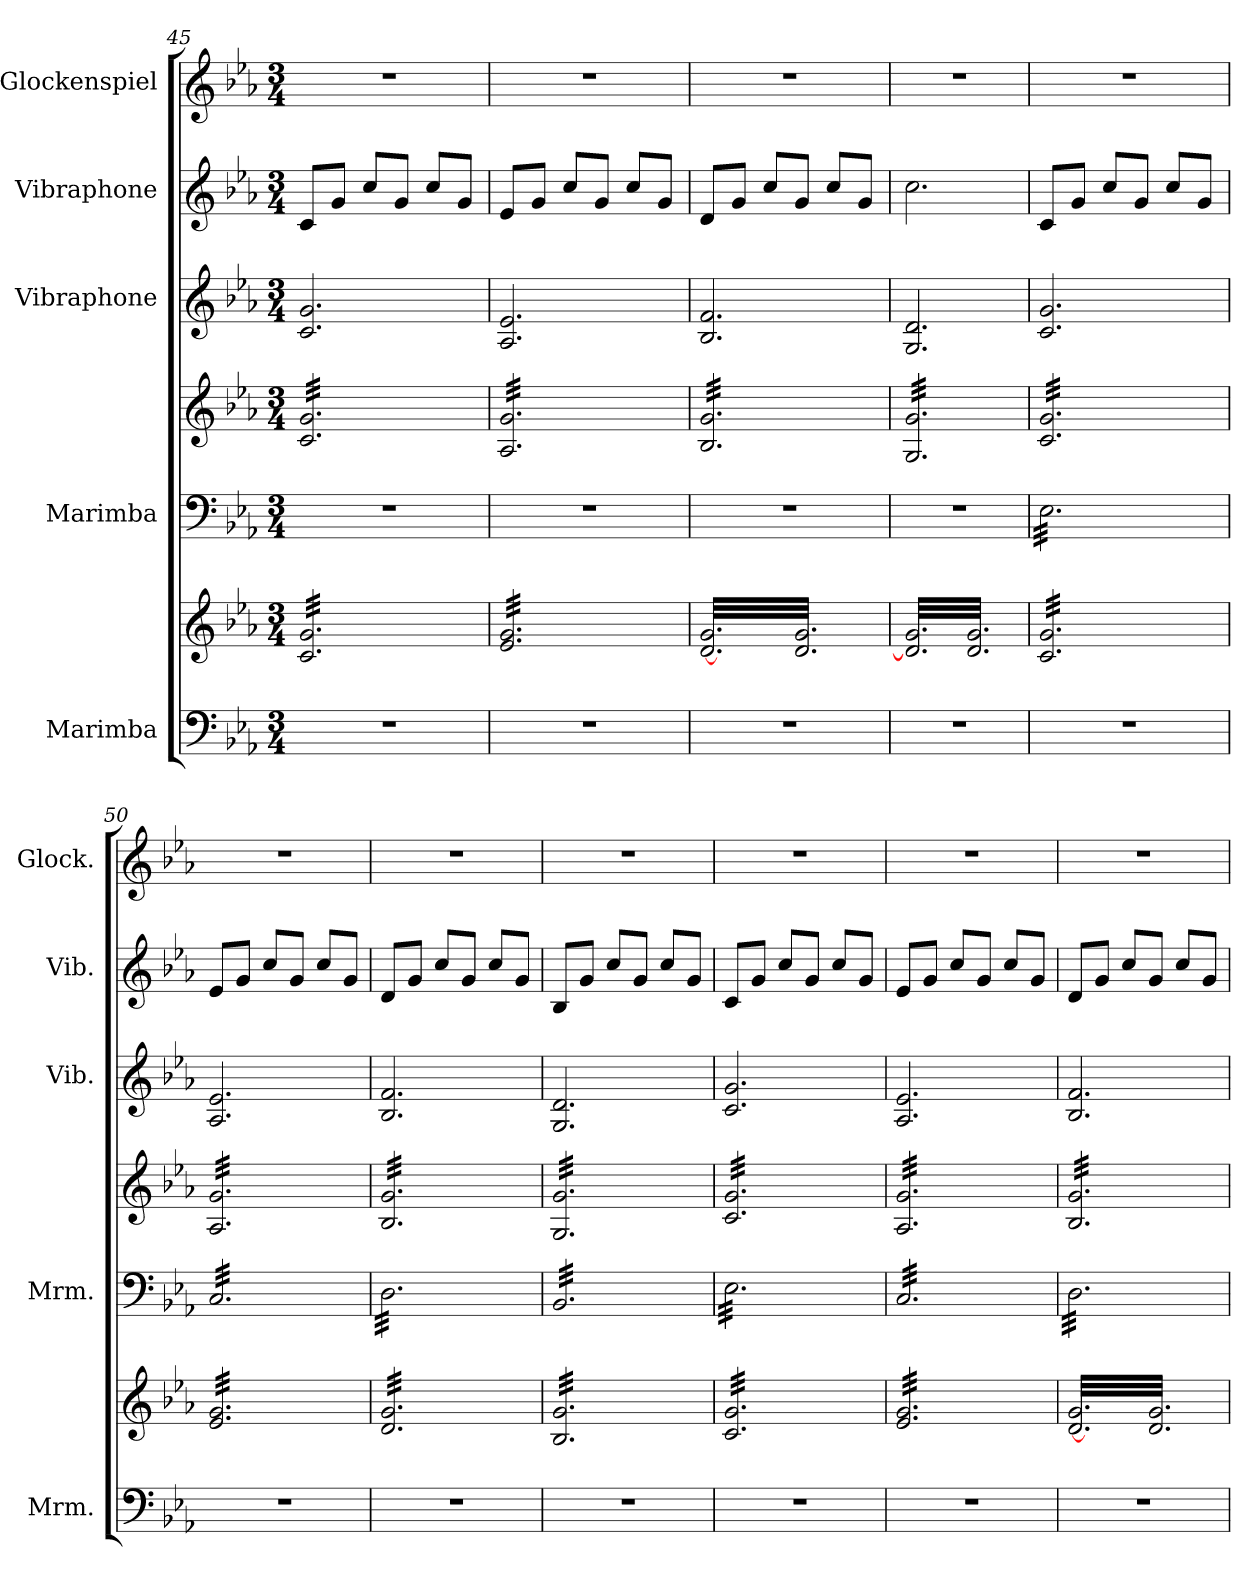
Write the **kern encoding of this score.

**kern	**kern	**kern	**kern	**kern	**kern	**kern
*part5	*part5	*part4	*part4	*part3	*part2	*part1
*staff7	*staff6	*staff5	*staff4	*staff3	*staff2	*staff1
*I"Marimba	*	*I"Marimba	*	*I"Vibraphone	*I"Vibraphone	*I"Glockenspiel
*I'Mrm.	*	*I'Mrm.	*	*I'Vib.	*I'Vib.	*I'Glock.
!!LO:PB:g=z
*clefF4	*clefG2	*clefF4	*clefG2	*clefG2	*clefG2	*clefG2
*	*	*	*	*	*	*ITrd-14c-24
*k[b-e-a-]	*k[b-e-a-]	*k[b-e-a-]	*k[b-e-a-]	*k[b-e-a-]	*k[b-e-a-]	*k[b-e-a-]
*M3/4	*M3/4	*M3/4	*M3/4	*M3/4	*M3/4	*M3/4
=45	=45	=45	=45	=45	=45	=45
*	*tremolo	*	*	*	*	*
*	*	*	*tremolo	*	*	*
2.r	32c/ 32g/LLL	2.r	32c/ 32g/LLL	2.c/ 2.g/	8c/L	2.r
.	32c/ 32g/	.	32c/ 32g/	.	.	.
.	32c/ 32g/	.	32c/ 32g/	.	.	.
.	32c/ 32g/	.	32c/ 32g/	.	.	.
.	32c/ 32g/	.	32c/ 32g/	.	8g/J	.
.	32c/ 32g/	.	32c/ 32g/	.	.	.
.	32c/ 32g/	.	32c/ 32g/	.	.	.
.	32c/ 32g/	.	32c/ 32g/	.	.	.
.	32c/ 32g/	.	32c/ 32g/	.	8cc/L	.
.	32c/ 32g/	.	32c/ 32g/	.	.	.
.	32c/ 32g/	.	32c/ 32g/	.	.	.
.	32c/ 32g/	.	32c/ 32g/	.	.	.
.	32c/ 32g/	.	32c/ 32g/	.	8g/J	.
.	32c/ 32g/	.	32c/ 32g/	.	.	.
.	32c/ 32g/	.	32c/ 32g/	.	.	.
.	32c/ 32g/	.	32c/ 32g/	.	.	.
.	32c/ 32g/	.	32c/ 32g/	.	8cc/L	.
.	32c/ 32g/	.	32c/ 32g/	.	.	.
.	32c/ 32g/	.	32c/ 32g/	.	.	.
.	32c/ 32g/	.	32c/ 32g/	.	.	.
.	32c/ 32g/	.	32c/ 32g/	.	8g/J	.
.	32c/ 32g/	.	32c/ 32g/	.	.	.
.	32c/ 32g/	.	32c/ 32g/	.	.	.
.	32c/ 32g/JJJ	.	32c/ 32g/JJJ	.	.	.
=46	=46	=46	=46	=46	=46	=46
2.r	32e-/ 32g/LLL	2.r	32A-/ 32g/LLL	2.A-/ 2.e-/	8e-/L	2.r
.	32e-/ 32g/	.	32A-/ 32g/	.	.	.
.	32e-/ 32g/	.	32A-/ 32g/	.	.	.
.	32e-/ 32g/	.	32A-/ 32g/	.	.	.
.	32e-/ 32g/	.	32A-/ 32g/	.	8g/J	.
.	32e-/ 32g/	.	32A-/ 32g/	.	.	.
.	32e-/ 32g/	.	32A-/ 32g/	.	.	.
.	32e-/ 32g/	.	32A-/ 32g/	.	.	.
.	32e-/ 32g/	.	32A-/ 32g/	.	8cc/L	.
.	32e-/ 32g/	.	32A-/ 32g/	.	.	.
.	32e-/ 32g/	.	32A-/ 32g/	.	.	.
.	32e-/ 32g/	.	32A-/ 32g/	.	.	.
.	32e-/ 32g/	.	32A-/ 32g/	.	8g/J	.
.	32e-/ 32g/	.	32A-/ 32g/	.	.	.
.	32e-/ 32g/	.	32A-/ 32g/	.	.	.
.	32e-/ 32g/	.	32A-/ 32g/	.	.	.
.	32e-/ 32g/	.	32A-/ 32g/	.	8cc/L	.
.	32e-/ 32g/	.	32A-/ 32g/	.	.	.
.	32e-/ 32g/	.	32A-/ 32g/	.	.	.
.	32e-/ 32g/	.	32A-/ 32g/	.	.	.
.	32e-/ 32g/	.	32A-/ 32g/	.	8g/J	.
.	32e-/ 32g/	.	32A-/ 32g/	.	.	.
.	32e-/ 32g/	.	32A-/ 32g/	.	.	.
.	32e-/ 32g/JJJ	.	32A-/ 32g/JJJ	.	.	.
=47	=47	=47	=47	=47	=47	=47
2.r	[32d/ 32g/LLL	2.r	32B-/ 32g/LLL	2.B-/ 2.f/	8d/L	2.r
.	32d/ 32g/	.	32B-/ 32g/	.	.	.
.	32d/ 32g/	.	32B-/ 32g/	.	.	.
.	32d/ 32g/	.	32B-/ 32g/	.	.	.
.	32d/ 32g/	.	32B-/ 32g/	.	8g/J	.
.	32d/ 32g/	.	32B-/ 32g/	.	.	.
.	32d/ 32g/	.	32B-/ 32g/	.	.	.
.	32d/ 32g/	.	32B-/ 32g/	.	.	.
.	32d/ 32g/	.	32B-/ 32g/	.	8cc/L	.
.	32d/ 32g/	.	32B-/ 32g/	.	.	.
.	32d/ 32g/	.	32B-/ 32g/	.	.	.
.	32d/ 32g/	.	32B-/ 32g/	.	.	.
.	32d/ 32g/	.	32B-/ 32g/	.	8g/J	.
.	32d/ 32g/	.	32B-/ 32g/	.	.	.
.	32d/ 32g/	.	32B-/ 32g/	.	.	.
.	32d/ 32g/	.	32B-/ 32g/	.	.	.
.	32d/ 32g/	.	32B-/ 32g/	.	8cc/L	.
.	32d/ 32g/	.	32B-/ 32g/	.	.	.
.	32d/ 32g/	.	32B-/ 32g/	.	.	.
.	32d/ 32g/	.	32B-/ 32g/	.	.	.
.	32d/ 32g/	.	32B-/ 32g/	.	8g/J	.
.	32d/ 32g/	.	32B-/ 32g/	.	.	.
.	32d/ 32g/	.	32B-/ 32g/	.	.	.
.	32d/ 32g/JJJ	.	32B-/ 32g/JJJ	.	.	.
=48	=48	=48	=48	=48	=48	=48
2.r	32d/] 32g/LLL	2.r	32G/ 32g/LLL	2.G/ 2.d/	2.cc\	2.r
.	32d/ 32g/	.	32G/ 32g/	.	.	.
.	32d/ 32g/	.	32G/ 32g/	.	.	.
.	32d/ 32g/	.	32G/ 32g/	.	.	.
.	32d/ 32g/	.	32G/ 32g/	.	.	.
.	32d/ 32g/	.	32G/ 32g/	.	.	.
.	32d/ 32g/	.	32G/ 32g/	.	.	.
.	32d/ 32g/	.	32G/ 32g/	.	.	.
.	32d/ 32g/	.	32G/ 32g/	.	.	.
.	32d/ 32g/	.	32G/ 32g/	.	.	.
.	32d/ 32g/	.	32G/ 32g/	.	.	.
.	32d/ 32g/	.	32G/ 32g/	.	.	.
.	32d/ 32g/	.	32G/ 32g/	.	.	.
.	32d/ 32g/	.	32G/ 32g/	.	.	.
.	32d/ 32g/	.	32G/ 32g/	.	.	.
.	32d/ 32g/	.	32G/ 32g/	.	.	.
.	32d/ 32g/	.	32G/ 32g/	.	.	.
.	32d/ 32g/	.	32G/ 32g/	.	.	.
.	32d/ 32g/	.	32G/ 32g/	.	.	.
.	32d/ 32g/	.	32G/ 32g/	.	.	.
.	32d/ 32g/	.	32G/ 32g/	.	.	.
.	32d/ 32g/	.	32G/ 32g/	.	.	.
.	32d/ 32g/	.	32G/ 32g/	.	.	.
.	32d/ 32g/JJJ	.	32G/ 32g/JJJ	.	.	.
=49	=49	=49	=49	=49	=49	=49
*	*	*tremolo	*	*	*	*
2.r	32c/ 32g/LLL	32E-\LLL	32c/ 32g/LLL	2.c/ 2.g/	8c/L	2.r
.	32c/ 32g/	32E-\	32c/ 32g/	.	.	.
.	32c/ 32g/	32E-\	32c/ 32g/	.	.	.
.	32c/ 32g/	32E-\	32c/ 32g/	.	.	.
.	32c/ 32g/	32E-\	32c/ 32g/	.	8g/J	.
.	32c/ 32g/	32E-\	32c/ 32g/	.	.	.
.	32c/ 32g/	32E-\	32c/ 32g/	.	.	.
.	32c/ 32g/	32E-\	32c/ 32g/	.	.	.
.	32c/ 32g/	32E-\	32c/ 32g/	.	8cc/L	.
.	32c/ 32g/	32E-\	32c/ 32g/	.	.	.
.	32c/ 32g/	32E-\	32c/ 32g/	.	.	.
.	32c/ 32g/	32E-\	32c/ 32g/	.	.	.
.	32c/ 32g/	32E-\	32c/ 32g/	.	8g/J	.
.	32c/ 32g/	32E-\	32c/ 32g/	.	.	.
.	32c/ 32g/	32E-\	32c/ 32g/	.	.	.
.	32c/ 32g/	32E-\	32c/ 32g/	.	.	.
.	32c/ 32g/	32E-\	32c/ 32g/	.	8cc/L	.
.	32c/ 32g/	32E-\	32c/ 32g/	.	.	.
.	32c/ 32g/	32E-\	32c/ 32g/	.	.	.
.	32c/ 32g/	32E-\	32c/ 32g/	.	.	.
.	32c/ 32g/	32E-\	32c/ 32g/	.	8g/J	.
.	32c/ 32g/	32E-\	32c/ 32g/	.	.	.
.	32c/ 32g/	32E-\	32c/ 32g/	.	.	.
.	32c/ 32g/JJJ	32E-\JJJ	32c/ 32g/JJJ	.	.	.
=50	=50	=50	=50	=50	=50	=50
2.r	32e-/ 32g/LLL	32C/LLL	32A-/ 32g/LLL	2.A-/ 2.e-/	8e-/L	2.r
.	32e-/ 32g/	32C/	32A-/ 32g/	.	.	.
.	32e-/ 32g/	32C/	32A-/ 32g/	.	.	.
.	32e-/ 32g/	32C/	32A-/ 32g/	.	.	.
.	32e-/ 32g/	32C/	32A-/ 32g/	.	8g/J	.
.	32e-/ 32g/	32C/	32A-/ 32g/	.	.	.
.	32e-/ 32g/	32C/	32A-/ 32g/	.	.	.
.	32e-/ 32g/	32C/	32A-/ 32g/	.	.	.
.	32e-/ 32g/	32C/	32A-/ 32g/	.	8cc/L	.
.	32e-/ 32g/	32C/	32A-/ 32g/	.	.	.
.	32e-/ 32g/	32C/	32A-/ 32g/	.	.	.
.	32e-/ 32g/	32C/	32A-/ 32g/	.	.	.
.	32e-/ 32g/	32C/	32A-/ 32g/	.	8g/J	.
.	32e-/ 32g/	32C/	32A-/ 32g/	.	.	.
.	32e-/ 32g/	32C/	32A-/ 32g/	.	.	.
.	32e-/ 32g/	32C/	32A-/ 32g/	.	.	.
.	32e-/ 32g/	32C/	32A-/ 32g/	.	8cc/L	.
.	32e-/ 32g/	32C/	32A-/ 32g/	.	.	.
.	32e-/ 32g/	32C/	32A-/ 32g/	.	.	.
.	32e-/ 32g/	32C/	32A-/ 32g/	.	.	.
.	32e-/ 32g/	32C/	32A-/ 32g/	.	8g/J	.
.	32e-/ 32g/	32C/	32A-/ 32g/	.	.	.
.	32e-/ 32g/	32C/	32A-/ 32g/	.	.	.
.	32e-/ 32g/JJJ	32C/JJJ	32A-/ 32g/JJJ	.	.	.
=51	=51	=51	=51	=51	=51	=51
2.r	32d/ 32g/LLL	32D\LLL	32B-/ 32g/LLL	2.B-/ 2.f/	8d/L	2.r
.	32d/ 32g/	32D\	32B-/ 32g/	.	.	.
.	32d/ 32g/	32D\	32B-/ 32g/	.	.	.
.	32d/ 32g/	32D\	32B-/ 32g/	.	.	.
.	32d/ 32g/	32D\	32B-/ 32g/	.	8g/J	.
.	32d/ 32g/	32D\	32B-/ 32g/	.	.	.
.	32d/ 32g/	32D\	32B-/ 32g/	.	.	.
.	32d/ 32g/	32D\	32B-/ 32g/	.	.	.
.	32d/ 32g/	32D\	32B-/ 32g/	.	8cc/L	.
.	32d/ 32g/	32D\	32B-/ 32g/	.	.	.
.	32d/ 32g/	32D\	32B-/ 32g/	.	.	.
.	32d/ 32g/	32D\	32B-/ 32g/	.	.	.
.	32d/ 32g/	32D\	32B-/ 32g/	.	8g/J	.
.	32d/ 32g/	32D\	32B-/ 32g/	.	.	.
.	32d/ 32g/	32D\	32B-/ 32g/	.	.	.
.	32d/ 32g/	32D\	32B-/ 32g/	.	.	.
.	32d/ 32g/	32D\	32B-/ 32g/	.	8cc/L	.
.	32d/ 32g/	32D\	32B-/ 32g/	.	.	.
.	32d/ 32g/	32D\	32B-/ 32g/	.	.	.
.	32d/ 32g/	32D\	32B-/ 32g/	.	.	.
.	32d/ 32g/	32D\	32B-/ 32g/	.	8g/J	.
.	32d/ 32g/	32D\	32B-/ 32g/	.	.	.
.	32d/ 32g/	32D\	32B-/ 32g/	.	.	.
.	32d/ 32g/JJJ	32D\JJJ	32B-/ 32g/JJJ	.	.	.
=52	=52	=52	=52	=52	=52	=52
2.r	32B-/ 32g/LLL	32BB-/LLL	32G/ 32g/LLL	2.G/ 2.d/	8B-/L	2.r
.	32B-/ 32g/	32BB-/	32G/ 32g/	.	.	.
.	32B-/ 32g/	32BB-/	32G/ 32g/	.	.	.
.	32B-/ 32g/	32BB-/	32G/ 32g/	.	.	.
.	32B-/ 32g/	32BB-/	32G/ 32g/	.	8g/J	.
.	32B-/ 32g/	32BB-/	32G/ 32g/	.	.	.
.	32B-/ 32g/	32BB-/	32G/ 32g/	.	.	.
.	32B-/ 32g/	32BB-/	32G/ 32g/	.	.	.
.	32B-/ 32g/	32BB-/	32G/ 32g/	.	8cc/L	.
.	32B-/ 32g/	32BB-/	32G/ 32g/	.	.	.
.	32B-/ 32g/	32BB-/	32G/ 32g/	.	.	.
.	32B-/ 32g/	32BB-/	32G/ 32g/	.	.	.
.	32B-/ 32g/	32BB-/	32G/ 32g/	.	8g/J	.
.	32B-/ 32g/	32BB-/	32G/ 32g/	.	.	.
.	32B-/ 32g/	32BB-/	32G/ 32g/	.	.	.
.	32B-/ 32g/	32BB-/	32G/ 32g/	.	.	.
.	32B-/ 32g/	32BB-/	32G/ 32g/	.	8cc/L	.
.	32B-/ 32g/	32BB-/	32G/ 32g/	.	.	.
.	32B-/ 32g/	32BB-/	32G/ 32g/	.	.	.
.	32B-/ 32g/	32BB-/	32G/ 32g/	.	.	.
.	32B-/ 32g/	32BB-/	32G/ 32g/	.	8g/J	.
.	32B-/ 32g/	32BB-/	32G/ 32g/	.	.	.
.	32B-/ 32g/	32BB-/	32G/ 32g/	.	.	.
.	32B-/ 32g/JJJ	32BB-/JJJ	32G/ 32g/JJJ	.	.	.
=53	=53	=53	=53	=53	=53	=53
2.r	32c/ 32g/LLL	32E-\LLL	32c/ 32g/LLL	2.c/ 2.g/	8c/L	2.r
.	32c/ 32g/	32E-\	32c/ 32g/	.	.	.
.	32c/ 32g/	32E-\	32c/ 32g/	.	.	.
.	32c/ 32g/	32E-\	32c/ 32g/	.	.	.
.	32c/ 32g/	32E-\	32c/ 32g/	.	8g/J	.
.	32c/ 32g/	32E-\	32c/ 32g/	.	.	.
.	32c/ 32g/	32E-\	32c/ 32g/	.	.	.
.	32c/ 32g/	32E-\	32c/ 32g/	.	.	.
.	32c/ 32g/	32E-\	32c/ 32g/	.	8cc/L	.
.	32c/ 32g/	32E-\	32c/ 32g/	.	.	.
.	32c/ 32g/	32E-\	32c/ 32g/	.	.	.
.	32c/ 32g/	32E-\	32c/ 32g/	.	.	.
.	32c/ 32g/	32E-\	32c/ 32g/	.	8g/J	.
.	32c/ 32g/	32E-\	32c/ 32g/	.	.	.
.	32c/ 32g/	32E-\	32c/ 32g/	.	.	.
.	32c/ 32g/	32E-\	32c/ 32g/	.	.	.
.	32c/ 32g/	32E-\	32c/ 32g/	.	8cc/L	.
.	32c/ 32g/	32E-\	32c/ 32g/	.	.	.
.	32c/ 32g/	32E-\	32c/ 32g/	.	.	.
.	32c/ 32g/	32E-\	32c/ 32g/	.	.	.
.	32c/ 32g/	32E-\	32c/ 32g/	.	8g/J	.
.	32c/ 32g/	32E-\	32c/ 32g/	.	.	.
.	32c/ 32g/	32E-\	32c/ 32g/	.	.	.
.	32c/ 32g/JJJ	32E-\JJJ	32c/ 32g/JJJ	.	.	.
=54	=54	=54	=54	=54	=54	=54
2.r	32e-/ 32g/LLL	32C/LLL	32A-/ 32g/LLL	2.A-/ 2.e-/	8e-/L	2.r
.	32e-/ 32g/	32C/	32A-/ 32g/	.	.	.
.	32e-/ 32g/	32C/	32A-/ 32g/	.	.	.
.	32e-/ 32g/	32C/	32A-/ 32g/	.	.	.
.	32e-/ 32g/	32C/	32A-/ 32g/	.	8g/J	.
.	32e-/ 32g/	32C/	32A-/ 32g/	.	.	.
.	32e-/ 32g/	32C/	32A-/ 32g/	.	.	.
.	32e-/ 32g/	32C/	32A-/ 32g/	.	.	.
.	32e-/ 32g/	32C/	32A-/ 32g/	.	8cc/L	.
.	32e-/ 32g/	32C/	32A-/ 32g/	.	.	.
.	32e-/ 32g/	32C/	32A-/ 32g/	.	.	.
.	32e-/ 32g/	32C/	32A-/ 32g/	.	.	.
.	32e-/ 32g/	32C/	32A-/ 32g/	.	8g/J	.
.	32e-/ 32g/	32C/	32A-/ 32g/	.	.	.
.	32e-/ 32g/	32C/	32A-/ 32g/	.	.	.
.	32e-/ 32g/	32C/	32A-/ 32g/	.	.	.
.	32e-/ 32g/	32C/	32A-/ 32g/	.	8cc/L	.
.	32e-/ 32g/	32C/	32A-/ 32g/	.	.	.
.	32e-/ 32g/	32C/	32A-/ 32g/	.	.	.
.	32e-/ 32g/	32C/	32A-/ 32g/	.	.	.
.	32e-/ 32g/	32C/	32A-/ 32g/	.	8g/J	.
.	32e-/ 32g/	32C/	32A-/ 32g/	.	.	.
.	32e-/ 32g/	32C/	32A-/ 32g/	.	.	.
.	32e-/ 32g/JJJ	32C/JJJ	32A-/ 32g/JJJ	.	.	.
!!LO:PB:g=z
=55	=55	=55	=55	=55	=55	=55
2.r	[32d/ 32g/LLL	32D\LLL	32B-/ 32g/LLL	2.B-/ 2.f/	8d/L	2.r
.	32d/ 32g/	32D\	32B-/ 32g/	.	.	.
.	32d/ 32g/	32D\	32B-/ 32g/	.	.	.
.	32d/ 32g/	32D\	32B-/ 32g/	.	.	.
.	32d/ 32g/	32D\	32B-/ 32g/	.	8g/J	.
.	32d/ 32g/	32D\	32B-/ 32g/	.	.	.
.	32d/ 32g/	32D\	32B-/ 32g/	.	.	.
.	32d/ 32g/	32D\	32B-/ 32g/	.	.	.
.	32d/ 32g/	32D\	32B-/ 32g/	.	8cc/L	.
.	32d/ 32g/	32D\	32B-/ 32g/	.	.	.
.	32d/ 32g/	32D\	32B-/ 32g/	.	.	.
.	32d/ 32g/	32D\	32B-/ 32g/	.	.	.
.	32d/ 32g/	32D\	32B-/ 32g/	.	8g/J	.
.	32d/ 32g/	32D\	32B-/ 32g/	.	.	.
.	32d/ 32g/	32D\	32B-/ 32g/	.	.	.
.	32d/ 32g/	32D\	32B-/ 32g/	.	.	.
.	32d/ 32g/	32D\	32B-/ 32g/	.	8cc/L	.
.	32d/ 32g/	32D\	32B-/ 32g/	.	.	.
.	32d/ 32g/	32D\	32B-/ 32g/	.	.	.
.	32d/ 32g/	32D\	32B-/ 32g/	.	.	.
.	32d/ 32g/	32D\	32B-/ 32g/	.	8g/J	.
.	32d/ 32g/	32D\	32B-/ 32g/	.	.	.
.	32d/ 32g/	32D\	32B-/ 32g/	.	.	.
.	32d/ 32g/JJJ	32D\JJJ	32B-/ 32g/JJJ	.	.	.
*	*	*	*Xtremolo	*	*	*
*	*	*Xtremolo	*	*	*	*
*	*Xtremolo	*	*	*	*	*
=	=	=	=	=	=	=
*-	*-	*-	*-	*-	*-	*-
